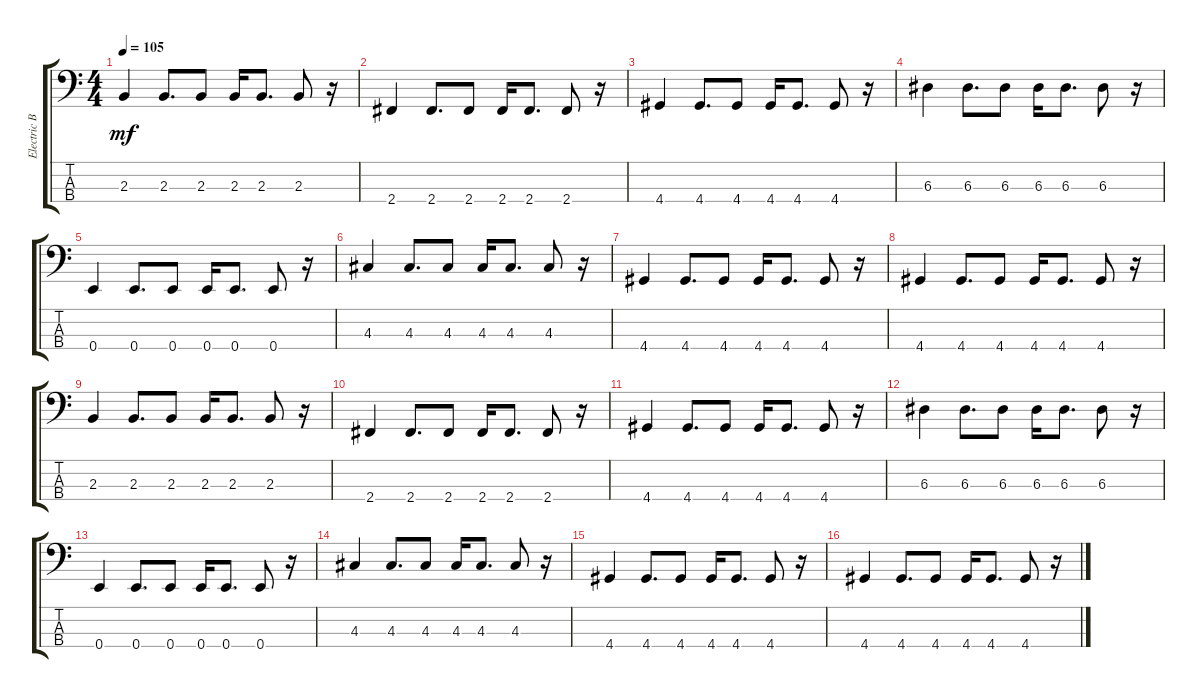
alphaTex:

\track ("Electric Bass" "Electric B") {instrument electricbassfinger}
\staff {score tabs}
\tuning (G2 D2 A1 E1) {hide}
\ts (4 4)
\tempo 105
\clef f4
\ks c
2.3.4{dy mf} 2.3.8{d} 2.3.8 2.3.16 2.3.8{d} 2.3.8 r.16 |
2.4.4 2.4.8{d} 2.4.8 2.4.16 2.4.8{d} 2.4.8 r.16 |
4.4.4 4.4.8{d} 4.4.8 4.4.16 4.4.8{d} 4.4.8 r.16 |
6.3.4 6.3.8{d} 6.3.8 6.3.16 6.3.8{d} 6.3.8 r.16 |
0.4.4 0.4.8{d} 0.4.8 0.4.16 0.4.8{d} 0.4.8 r.16 |
4.3.4 4.3.8{d} 4.3.8 4.3.16 4.3.8{d} 4.3.8 r.16 |
4.4.4 4.4.8{d} 4.4.8 4.4.16 4.4.8{d} 4.4.8 r.16 |
4.4.4 4.4.8{d} 4.4.8 4.4.16 4.4.8{d} 4.4.8 r.16 |
2.3.4 2.3.8{d} 2.3.8 2.3.16 2.3.8{d} 2.3.8 r.16 |
2.4.4 2.4.8{d} 2.4.8 2.4.16 2.4.8{d} 2.4.8 r.16 |
4.4.4 4.4.8{d} 4.4.8 4.4.16 4.4.8{d} 4.4.8 r.16 |
6.3.4 6.3.8{d} 6.3.8 6.3.16 6.3.8{d} 6.3.8 r.16 |
0.4.4 0.4.8{d} 0.4.8 0.4.16 0.4.8{d} 0.4.8 r.16 |
4.3.4 4.3.8{d} 4.3.8 4.3.16 4.3.8{d} 4.3.8 r.16 |
4.4.4 4.4.8{d} 4.4.8 4.4.16 4.4.8{d} 4.4.8 r.16 |
4.4.4 4.4.8{d} 4.4.8 4.4.16 4.4.8{d} 4.4.8 r.16
